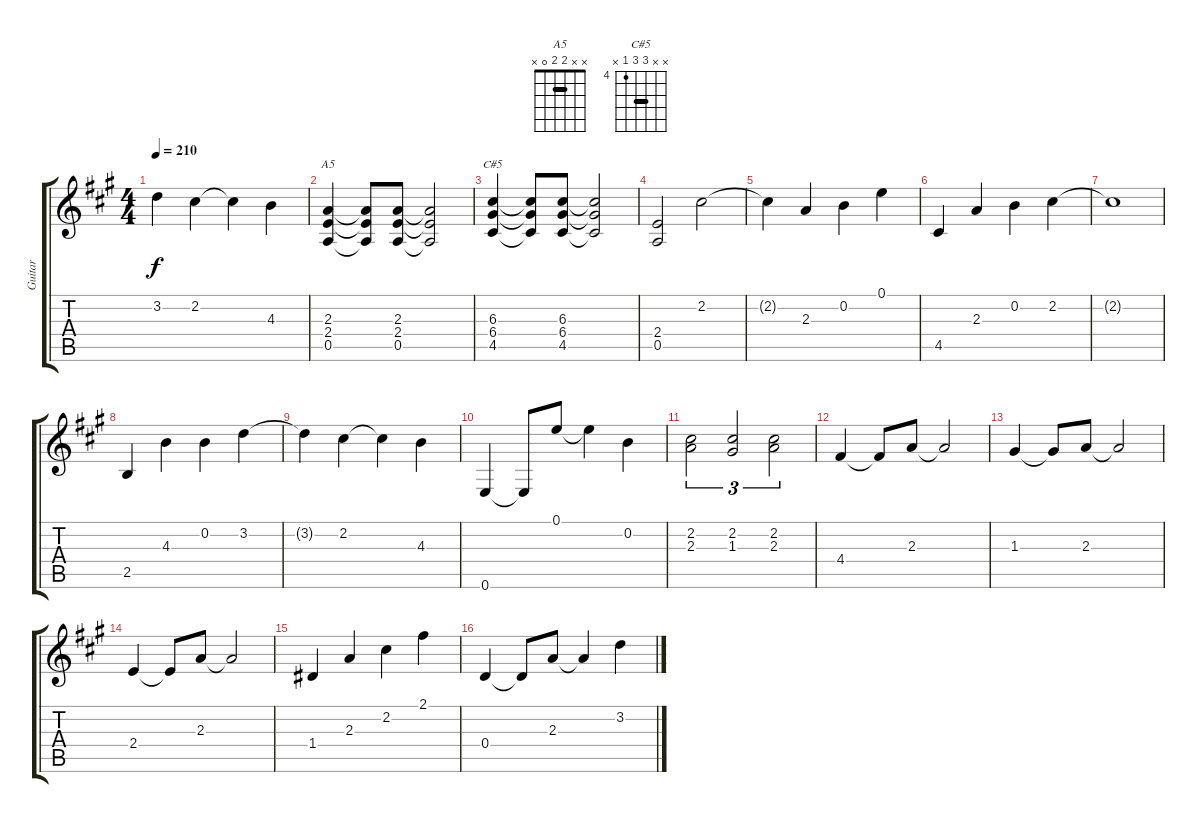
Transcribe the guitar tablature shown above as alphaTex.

\track ("Guitar" "Guitar") {instrument distortionguitar}
\staff {score tabs}
\tuning (E4 B3 G3 D3 A2 E2) {hide}
\chord ("A5" x x 2 2 0 x) {barre 2}
\chord ("C#5" x x 6 6 4 x) {firstfret 4 barre 6}
\ts (4 4)
\tempo 210
\clef g2
\ks a
3.2{t}.4{dy f} 2.2.4 2.2{t}.4 4.3.4 |
(2.3 2.4 0.5).4{ch "A5"} (2.3{t} 2.4{t} 0.5{t}).8 (2.3 2.4 0.5).8 (2.3{t} 2.4{t} 0.5{t}).2 |
(6.3 6.4 4.5).4{ch "C#5"} (6.3{t} 6.4{t} 4.5{t}).8 (6.3 6.4 4.5).8 (6.3{t} 6.4{t} 4.5{t}).2 |
(2.4 0.5).2 2.2.2 |
2.2{t}.4 2.3.4 0.2.4 0.1.4 |
4.5.4 2.3.4 0.2.4 2.2.4 |
2.2{t}.1 |
2.5.4 4.3.4 0.2.4 3.2.4 |
3.2{t}.4 2.2.4 2.2{t}.4 4.3.4 |
0.6.4 0.6{t}.8 0.1.8 0.1{t}.4 0.2.4 |
(2.2 2.3).2{tu (3 2)} (2.2 1.3).2{tu (3 2)} (2.2 2.3).2{tu (3 2)} |
4.4.4{instrument electricguitarclean} 4.4{t}.8 2.3.8 2.3{t}.2 |
1.3.4 1.3{t}.8 2.3.8 2.3{t}.2 |
2.4.4 2.4{t}.8 2.3.8 2.3{t}.2 |
1.4.4 2.3.4 2.2.4 2.1.4 |
0.4.4 0.4{t}.8 2.3.8 2.3{t}.4 3.2.4
